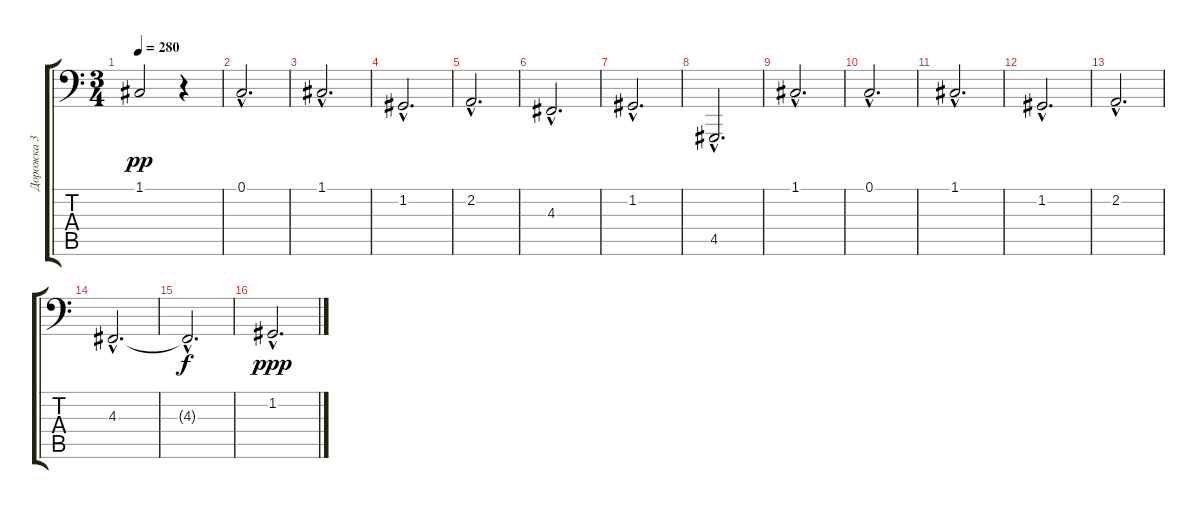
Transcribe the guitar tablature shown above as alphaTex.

\track ("Дорожка 3" "Дорожка 3") {instrument acousticgrandpiano}
\staff {score tabs}
\tuning (C3 G2 D2 A1 E1 B0) {hide}
\ts (3 4)
\tempo 280
\clef f4
\ks c
1.1.2{dy pp} r.4 |
0.1{hac}.2{d} |
1.1{hac}.2{d} |
1.2{hac}.2{d} |
2.2{hac}.2{d} |
4.3{hac}.2{d} |
1.2{hac}.2{d} |
4.5{hac}.2{d} |
1.1{hac}.2{d} |
0.1{hac}.2{d} |
1.1{hac}.2{d} |
1.2{hac}.2{d} |
2.2{hac}.2{d} |
4.3{hac}.2{d} |
4.3{hac t}.2{d dy f} |
1.2{hac}.2{d dy ppp}
